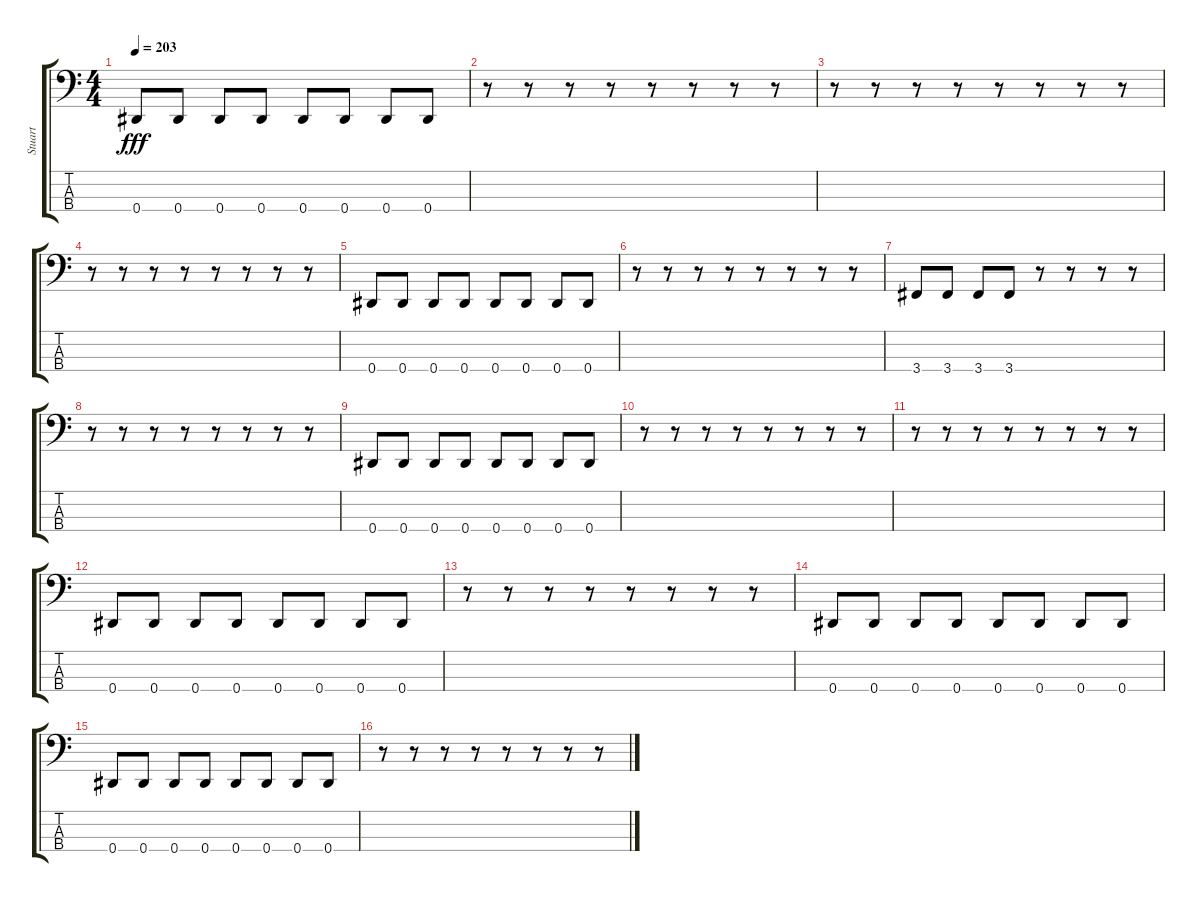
\track ("Stuart" "Stuart") {instrument electricbassfinger}
\staff {score tabs}
\tuning (Gb2 Db2 Ab1 Eb1) {hide}
\ts (4 4)
\tempo 203
\clef f4
\ks c
0.4.8{dy fff} 0.4.8 0.4.8 0.4.8 0.4.8 0.4.8 0.4.8 0.4.8 |
r.8 r.8 r.8 r.8 r.8 r.8 r.8 r.8 |
r.8 r.8 r.8 r.8 r.8 r.8 r.8 r.8 |
r.8 r.8 r.8 r.8 r.8 r.8 r.8 r.8 |
0.4.8 0.4.8 0.4.8 0.4.8 0.4.8 0.4.8 0.4.8 0.4.8 |
r.8 r.8 r.8 r.8 r.8 r.8 r.8 r.8 |
3.4.8 3.4.8 3.4.8 3.4.8 r.8 r.8 r.8 r.8 |
r.8 r.8 r.8 r.8 r.8 r.8 r.8 r.8 |
0.4.8 0.4.8 0.4.8 0.4.8 0.4.8 0.4.8 0.4.8 0.4.8 |
r.8 r.8 r.8 r.8 r.8 r.8 r.8 r.8 |
r.8 r.8 r.8 r.8 r.8 r.8 r.8 r.8 |
0.4.8 0.4.8 0.4.8 0.4.8 0.4.8 0.4.8 0.4.8 0.4.8 |
r.8 r.8 r.8 r.8 r.8 r.8 r.8 r.8 |
0.4.8 0.4.8 0.4.8 0.4.8 0.4.8 0.4.8 0.4.8 0.4.8 |
0.4.8 0.4.8 0.4.8 0.4.8 0.4.8 0.4.8 0.4.8 0.4.8 |
r.8 r.8 r.8 r.8 r.8 r.8 r.8 r.8
